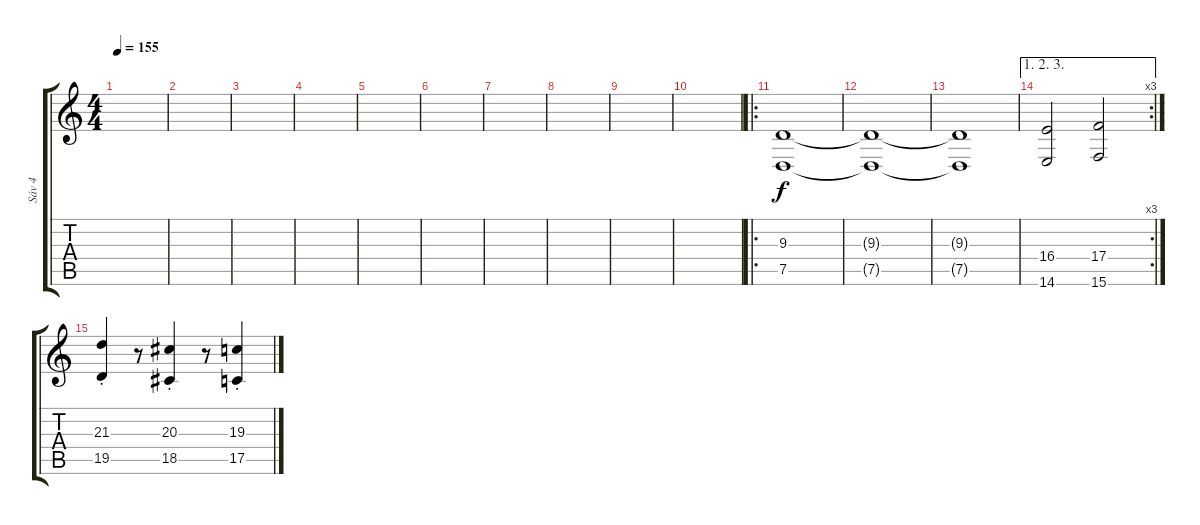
\track ("Sáv 4" "Sáv 4") {instrument stringensemble1}
\staff {score tabs}
\tuning (D4 A3 F3 C3 G2 D2) {hide}
\ts (4 4)
\tempo 155
\clef g2
\ks c
|
|
|
|
|
|
|
|
|
|
\ro
(9.3 7.5).1 |
(9.3{t} 7.5{t}).1 |
(9.3{t} 7.5{t}).1 |
\ae (1 2 3)
\rc 3
(16.4 14.6).2 (17.4 15.6).2 |
(21.3{st} 19.5{st}).4 r.8 (20.3{st} 18.5{st}).4 r.8 (19.3{st} 17.5{st}).4
